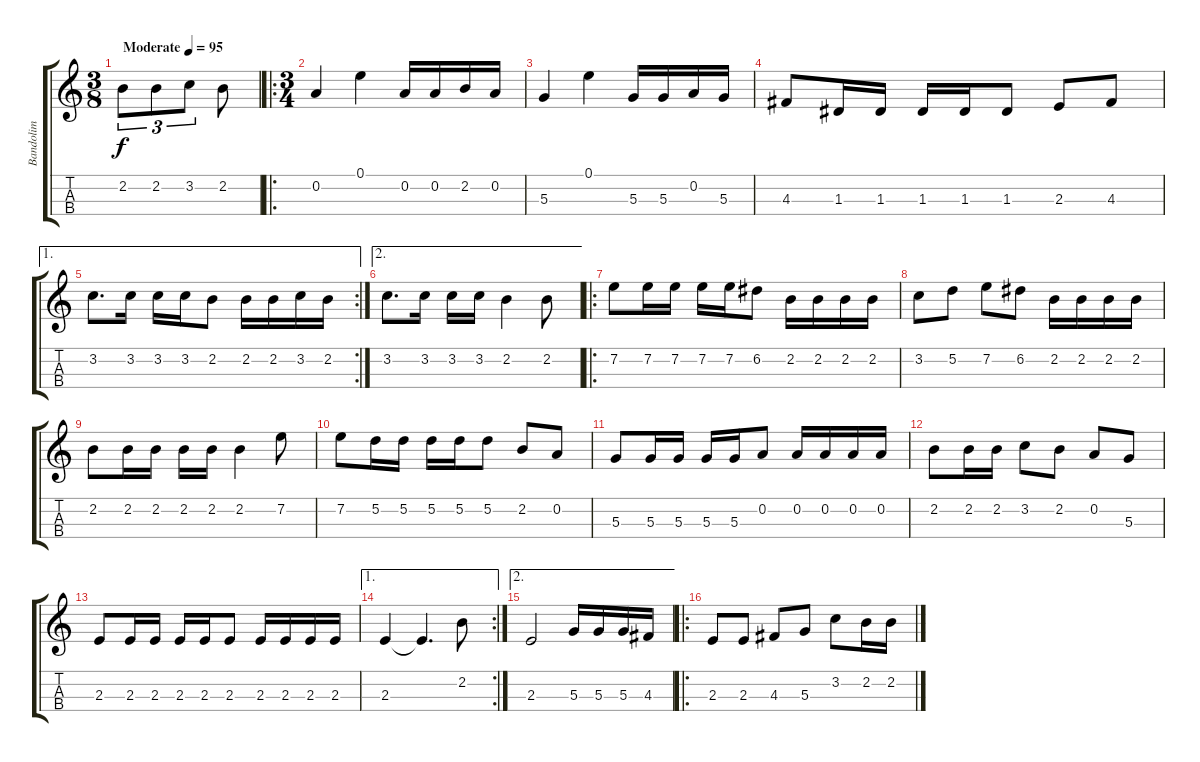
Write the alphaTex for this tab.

\track ("Bandolim" "Bandolim") {instrument acousticguitarsteel}
\staff {score tabs}
\tuning (E4 A3 D3 G2) {hide}
\ts (3 8)
\tempo (95 "Moderate")
\clef g2
\ks c
2.2.8{tu (3 2) dy f instrument acousticguitarsteel} 2.2.8{tu (3 2)} 3.2.8{tu (3 2)} 2.2.8 |
\ro
\ts (3 4)
0.2.4 0.1.4 0.2.16 0.2.16 2.2.16 0.2.16 |
5.3.4 0.1.4 5.3.16 5.3.16 0.2.16 5.3.16 |
4.3.8 1.3.16 1.3.16 1.3.16 1.3.16 1.3.8 2.3.8 4.3.8 |
\ae 1
\rc 2
3.2.8{d} 3.2.16 3.2.16 3.2.16 2.2.8 2.2.16 2.2.16 3.2.16 2.2.16 |
\ae 2
3.2.8{d} 3.2.16 3.2.16 3.2.16 2.2.4 2.2.8 |
\ro
7.2.8 7.2.16 7.2.16 7.2.16 7.2.16 6.2.8 2.2.16 2.2.16 2.2.16 2.2.16 |
3.2.8 5.2.8 7.2.8 6.2.8 2.2.16 2.2.16 2.2.16 2.2.16 |
2.2.8 2.2.16 2.2.16 2.2.16 2.2.16 2.2.4 7.2.8 |
7.2.8 5.2.16 5.2.16 5.2.16 5.2.16 5.2.8 2.2.8 0.2.8 |
5.3.8 5.3.16 5.3.16 5.3.16 5.3.16 0.2.8 0.2.16 0.2.16 0.2.16 0.2.16 |
2.2.8 2.2.16 2.2.16 3.2.8 2.2.8 0.2.8 5.3.8 |
2.3.8 2.3.16 2.3.16 2.3.16 2.3.16 2.3.8 2.3.16 2.3.16 2.3.16 2.3.16 |
\ae 1
\rc 2
2.3.4 2.3{t}.4{d} 2.2.8 |
\ae 2
2.3.2 5.3.16 5.3.16 5.3.16 4.3.16 |
\ro
2.3.8 2.3.8 4.3.8 5.3.8 3.2.8 2.2.16 2.2.16
